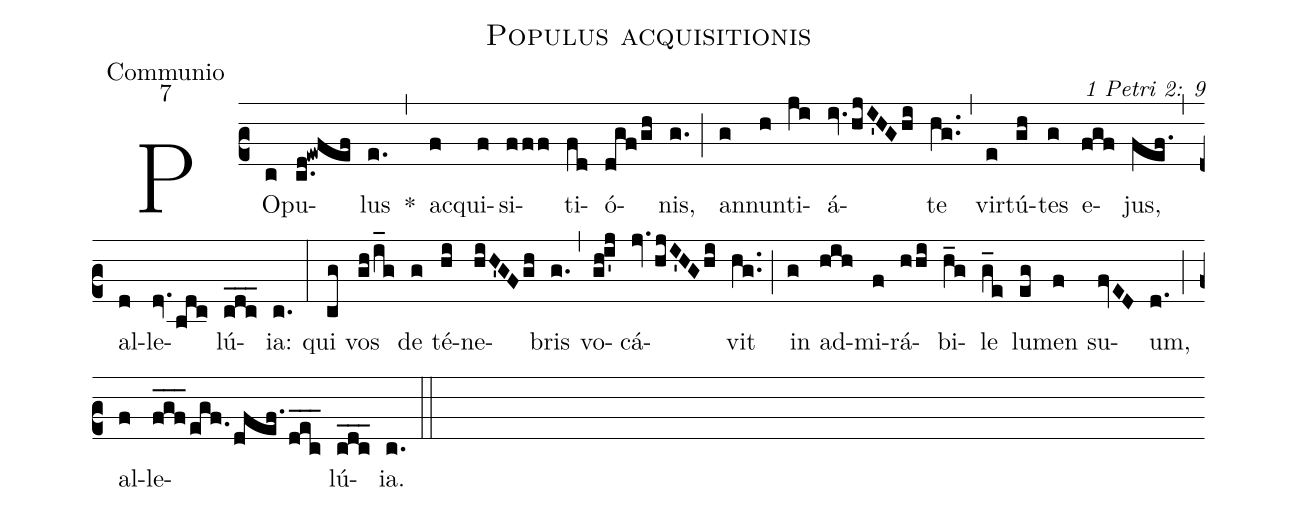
name: Populus acquisitionis;
office-part: Communio;
mode: 7;
commentary: 1 Petri 2: 9;
%%
(c2) PO(c)pu(c.d!ewfef)lus(e.) *(,) ac(f)qui(f)si(fff)ti(fd)ó(dgf/gh)nis,(g.) (;) an(g)nun(h)ti(ji)á(iv./hjI'HG/hi)te(hg..) (,) vir(e)tú(gh)tes(g) e(fgf)jus,(fef.) (,) al(d)le(dv./bdc)lú(cdc___)ia:(c.) (:)
qui(cg) vos(gh/i_g) de(g) té(hi)ne(hiH'GF/gh)bris(g.) (,) vo(gh!i'j)cá(jv./hjI'HG/hi)vit(hg..) (;) in(g) ad(hih)mi(f)rá(hhi)bi(h_g)le(g_e) lu(eg)men(f) su(fvED)um,(d.) (;) al(f)le(f_g_f_/egf./dfef./d_e_c_)lú(cdc___)ia.(c.) (::)
